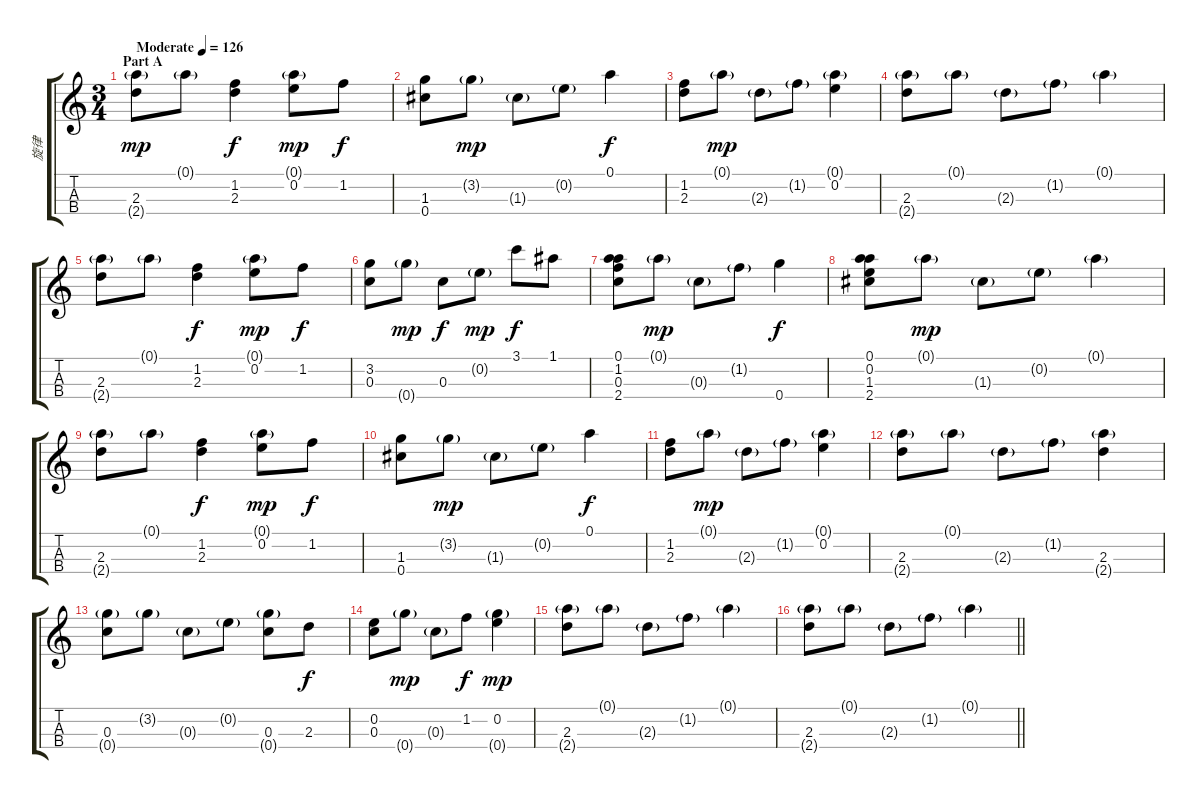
\track ("旋律" "旋律") {instrument acousticguitarnylon}
\staff {score tabs}
\tuning (A4 E4 C4 G4) {hide}
\ts (3 4)
\section ("" "Part A")
\tempo (126 "Moderate")
\clef g2
\ks c
(2.3 2.4{g}).8{dy mp instrument acousticguitarnylon} 0.1{g}.8 (1.2 2.3).4{dy f} (0.1{g} 0.2).8{dy mp} 1.2.8{dy f} |
(1.3 0.4).8 3.2{g}.8{dy mp} 1.3{g}.8 0.2{g}.8 0.1.4{dy f} |
(1.2 2.3).8 0.1{g}.8{dy mp} 2.3{g}.8 1.2{g}.8 (0.1{g} 0.2).4 |
(2.3 2.4{g}).8 0.1{g}.8 2.3{g}.8 1.2{g}.8 0.1{g}.4 |
(2.3 2.4{g}).8 0.1{g}.8 (1.2 2.3).4{dy f} (0.1{g} 0.2).8{dy mp} 1.2.8{dy f} |
(3.2 0.3).8 0.4{g}.8{dy mp} 0.3.8{dy f} 0.2{g}.8{dy mp} 3.1.8{dy f} 1.1.8 |
(0.1 1.2 0.3 2.4).8 0.1{g}.8{dy mp} 0.3{g}.8 1.2{g}.8 0.4.4{dy f} |
(0.1 0.2 1.3 2.4).8 0.1{g}.8{dy mp} 1.3{g}.8 0.2{g}.8 0.1{g}.4 |
(2.3 2.4{g}).8 0.1{g}.8 (1.2 2.3).4{dy f} (0.1{g} 0.2).8{dy mp} 1.2.8{dy f} |
(1.3 0.4).8 3.2{g}.8{dy mp} 1.3{g}.8 0.2{g}.8 0.1.4{dy f} |
(1.2 2.3).8 0.1{g}.8{dy mp} 2.3{g}.8 1.2{g}.8 (0.1{g} 0.2).4 |
(2.3 2.4{g}).8 0.1{g}.8 2.3{g}.8 1.2{g}.8 (2.3 2.4{g}).4 |
(0.3 0.4{g}).8 3.2{g}.8 0.3{g}.8 0.2{g}.8 (0.3 0.4{g}).8 2.3.8{dy f} |
(0.2 0.3).8 0.4{g}.8{dy mp} 0.3{g}.8 1.2.8{dy f} (0.2 0.4{g}).4{dy mp} |
(2.3 2.4{g}).8 0.1{g}.8 2.3{g}.8 1.2{g}.8 0.1{g}.4 |
\barLineRight lightlight
(2.3 2.4{g}).8 0.1{g}.8 2.3{g}.8 1.2{g}.8 0.1{g}.4
